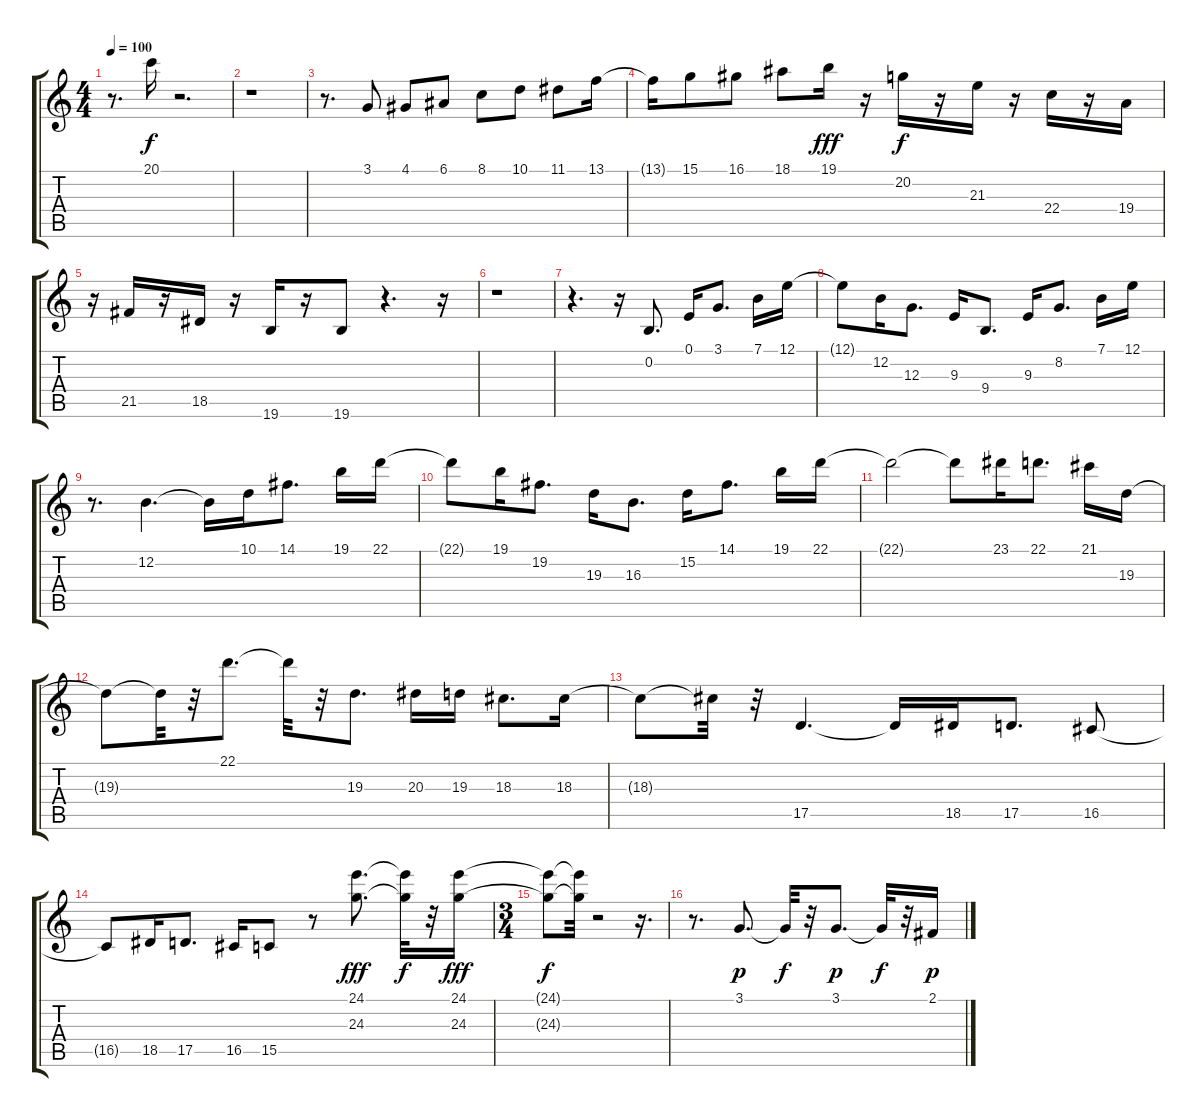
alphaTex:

\track "" {instrument stringensemble1}
\staff {score tabs}
\tuning (E4 B3 G3 D3 A2 E2) {hide}
\ts (4 4)
\tempo 100
\clef g2
\ks c
r.8{d dy f} 20.1.16 r.2{d} |
r.1 |
r.8{d} 3.1.8 4.1.8 6.1.8 8.1.8 10.1.8 11.1.8 13.1.16 |
13.1{t}.16 15.1.8 16.1.8 18.1.8 19.1.16{dy fff} r.16 20.2.16{dy f} r.16 21.3.16 r.16 22.4.16 r.16 19.4.16 |
r.16 21.5.16 r.16 18.5.16 r.16 19.6.16 r.16 19.6.8 r.4{d} r.16 |
r.1 |
r.4{d} r.16 0.2.8{d} 0.1.16 3.1.8{d} 7.1.16 12.1.16 |
12.1{t}.8 12.2.16 12.3.8{d} 9.3.16 9.4.8{d} 9.3.16 8.2.8{d} 7.1.16 12.1.16 |
r.8{d} 12.2.4{d} 12.2{t}.16 10.1.16 14.1.8{d} 19.1.16 22.1.16 |
22.1{t}.8 19.1.16 19.2.8{d} 19.3.16 16.3.8{d} 15.2.16 14.1.8{d} 19.1.16 22.1.16 |
22.1{t}.2 22.1{t}.8 23.1.16 22.1.8{d} 21.1.16 19.3.16 |
19.3{t}.8 19.3{t}.32 r.32 22.1.8{d} 22.1{t}.32 r.32 19.3.8{d} 20.3.16 19.3.16 18.3.8{d} 18.3.16 |
18.3{t}.8 18.3{t}.32 r.32 17.5.4{d} 17.5{t}.16 18.5.16 17.5.8{d} 16.5.8 |
16.5{t}.8 18.5.16 17.5.8{d} 16.5.16 15.5.8 r.8 (24.1 24.3).8{d dy fff} (24.1{t} 24.3{t}).32{dy f} r.32 (24.1 24.3).16{dy fff} |
\ts (3 4)
(24.1{t} 24.3{t}).8{dy f} (24.1{t} 24.3{t}).32 r.2 r.16{d} |
r.8{d} 3.1.8{d dy p instrument pizzicatostrings} 3.1{t}.32{dy f} r.32 3.1.8{d dy p} 3.1{t}.32{dy f} r.32 2.1.16{dy p}
